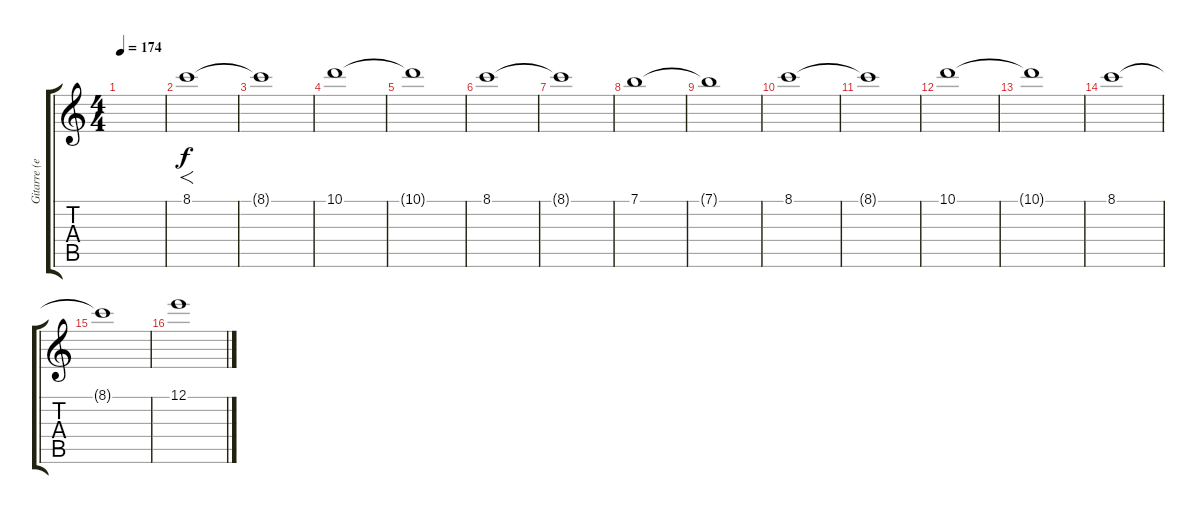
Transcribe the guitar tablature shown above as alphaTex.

\track ("Gitarre (eBow?)" "Gitarre (e") {instrument distortionguitar}
\staff {score tabs}
\tuning (E4 B3 G3 D3 A2 E2) {hide}
\ts (4 4)
\tempo 174
\clef g2
\ks c
|
8.1.1{f} |
8.1{t}.1 |
10.1.1 |
10.1{t}.1 |
8.1.1 |
8.1{t}.1 |
7.1.1 |
7.1{t}.1 |
8.1.1 |
8.1{t}.1 |
10.1.1 |
10.1{t}.1 |
8.1.1 |
8.1{t}.1 |
12.1.1
